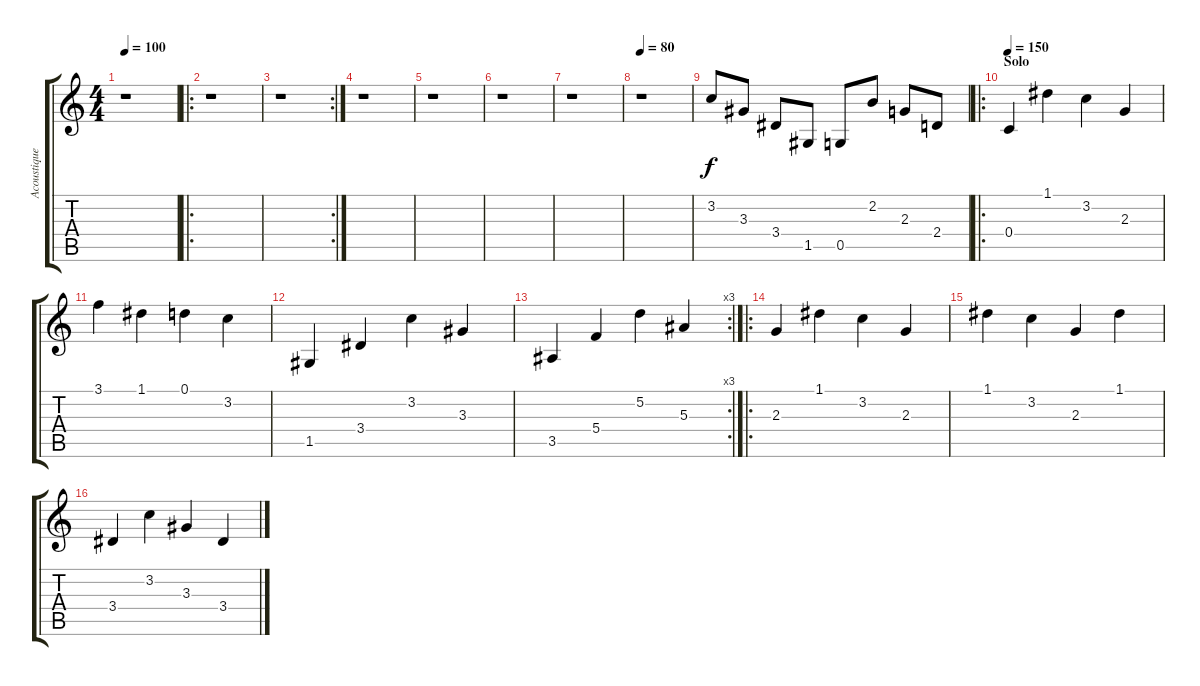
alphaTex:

\track ("Acoustique Malakian" "Acoustique") {instrument acousticguitarsteel}
\staff {score tabs}
\tuning (D4 A3 F3 C3 G2 C2) {hide}
\ts (4 4)
\tempo 100
\clef g2
\ks c
r.1{dy f} |
\ro
r.1 |
\rc 2
r.1 |
r.1 |
r.1 |
r.1 |
r.1 |
\tempo 80
r.1 |
3.2.8 3.3.8 3.4.8 1.5.8 0.5.8 2.2.8 2.3.8 2.4.8 |
\ro
\section ("" "Solo")
\tempo 150
0.4.4 1.1.4 3.2.4 2.3.4 |
3.1.4 1.1.4 0.1.4 3.2.4 |
1.5.4 3.4.4 3.2.4 3.3.4 |
\rc 3
3.5.4 5.4.4 5.2.4 5.3.4 |
\ro
2.3.4 1.1.4 3.2.4 2.3.4 |
1.1.4 3.2.4 2.3.4 1.1.4 |
3.4.4 3.2.4 3.3.4 3.4.4
